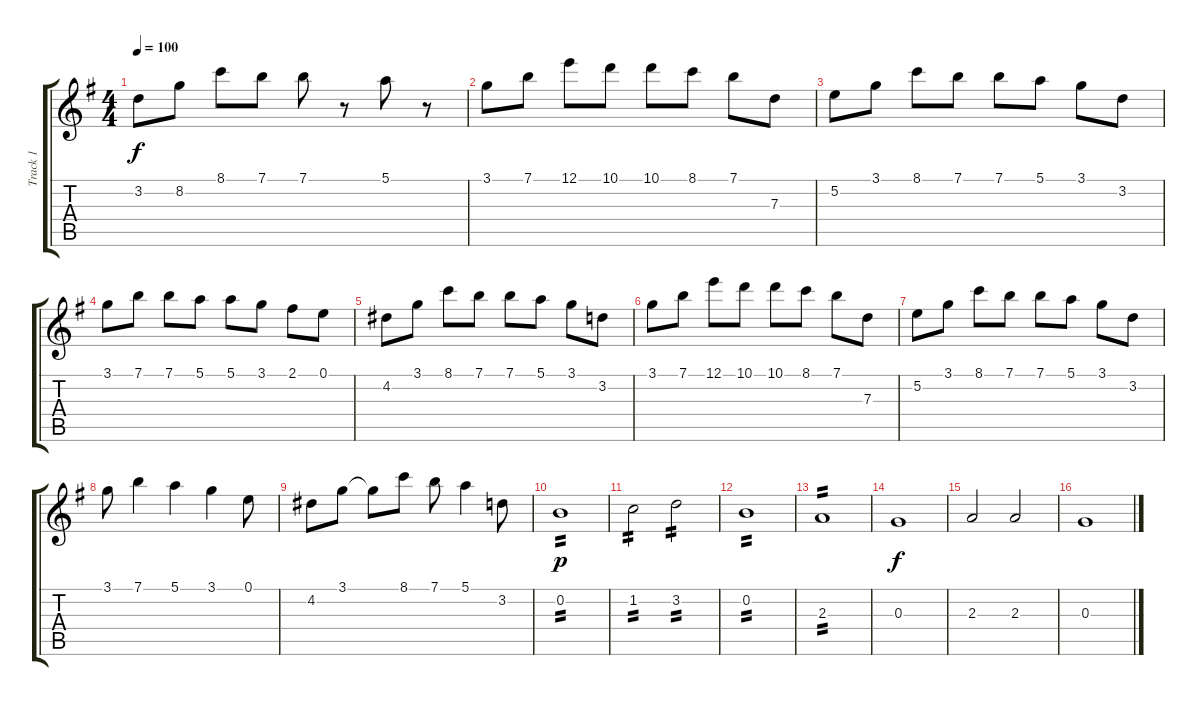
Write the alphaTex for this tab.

\track ("Track 1" "Track 1") {instrument acousticguitarnylon}
\staff {score tabs}
\tuning (E4 B3 G3 D3 A2 E2) {hide}
\ts (4 4)
\tempo 100
\clef g2
\ks g
3.2.8{dy f} 8.2.8 8.1.8 7.1.8 7.1.8 r.8 5.1.8 r.8 |
3.1.8 7.1.8 12.1.8 10.1.8 10.1.8 8.1.8 7.1.8 7.3.8 |
5.2.8 3.1.8 8.1.8 7.1.8 7.1.8 5.1.8 3.1.8 3.2.8 |
3.1.8 7.1.8 7.1.8 5.1.8 5.1.8 3.1.8 2.1.8 0.1.8 |
4.2.8 3.1.8 8.1.8 7.1.8 7.1.8 5.1.8 3.1.8 3.2.8 |
3.1.8 7.1.8 12.1.8 10.1.8 10.1.8 8.1.8 7.1.8 7.3.8 |
5.2.8 3.1.8 8.1.8 7.1.8 7.1.8 5.1.8 3.1.8 3.2.8 |
3.1.8 7.1.4 5.1.4 3.1.4 0.1.8 |
4.2.8 3.1.8 3.1{t}.8 8.1.8 7.1.8 5.1.4 3.2.8 |
0.2.1{tp 2 dy p} |
1.2.2{tp 2} 3.2.2{tp 2} |
0.2.1{tp 2} |
2.3.1{tp 2} |
0.3.1{dy f} |
2.3.2 2.3.2 |
0.3.1
